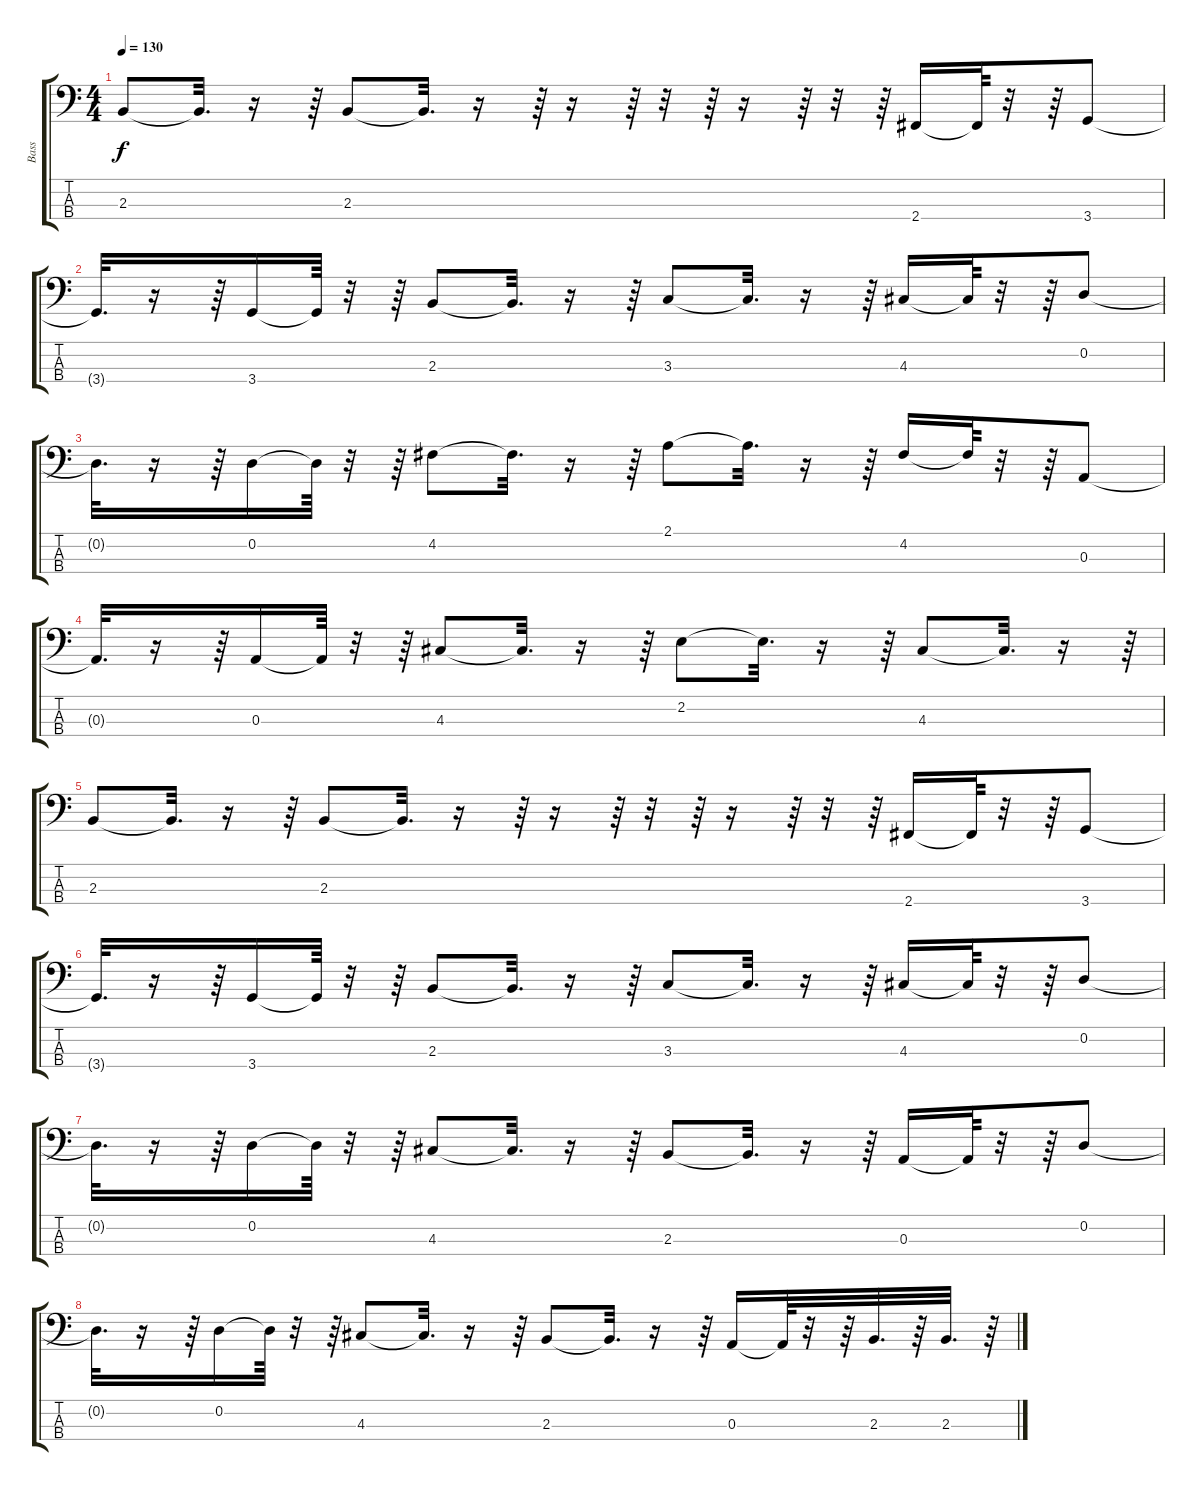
\track ("Bass" "Bass") {instrument electricbassfinger}
\staff {score tabs}
\tuning (G2 D2 A1 E1) {hide}
\ts (4 4)
\tempo 130
\clef f4
\ks c
2.3.8{dy f} 2.3{t}.32{d} r.16 r.64 2.3.8 2.3{t}.32{d} r.16 r.64 r.16 r.64 r.32 r.64 r.16 r.64 r.32 r.64 2.4.16 2.4{t}.64 r.32 r.64 3.4.8 |
3.4{t}.32{d} r.16 r.64 3.4.16 3.4{t}.64 r.32 r.64 2.3.8 2.3{t}.32{d} r.16 r.64 3.3.8 3.3{t}.32{d} r.16 r.64 4.3.16 4.3{t}.64 r.32 r.64 0.2.8 |
0.2{t}.32{d} r.16 r.64 0.2.16 0.2{t}.64 r.32 r.64 4.2.8 4.2{t}.32{d} r.16 r.64 2.1.8 2.1{t}.32{d} r.16 r.64 4.2.16 4.2{t}.64 r.32 r.64 0.3.8 |
0.3{t}.32{d} r.16 r.64 0.3.16 0.3{t}.64 r.32 r.64 4.3.8 4.3{t}.32{d} r.16 r.64 2.2.8 2.2{t}.32{d} r.16 r.64 4.3.8 4.3{t}.32{d} r.16 r.64 |
2.3.8 2.3{t}.32{d} r.16 r.64 2.3.8 2.3{t}.32{d} r.16 r.64 r.16 r.64 r.32 r.64 r.16 r.64 r.32 r.64 2.4.16 2.4{t}.64 r.32 r.64 3.4.8 |
3.4{t}.32{d} r.16 r.64 3.4.16 3.4{t}.64 r.32 r.64 2.3.8 2.3{t}.32{d} r.16 r.64 3.3.8 3.3{t}.32{d} r.16 r.64 4.3.16 4.3{t}.64 r.32 r.64 0.2.8 |
0.2{t}.32{d} r.16 r.64 0.2.16 0.2{t}.64 r.32 r.64 4.3.8 4.3{t}.32{d} r.16 r.64 2.3.8 2.3{t}.32{d} r.16 r.64 0.3.16 0.3{t}.64 r.32 r.64 0.2.8 |
0.2{t}.32{d} r.16 r.64 0.2.16 0.2{t}.64 r.32 r.64 4.3.8 4.3{t}.32{d} r.16 r.64 2.3.8 2.3{t}.32{d} r.16 r.64 0.3.16 0.3{t}.64 r.32 r.64 2.3.32{d} r.64 2.3.32{d} r.64
